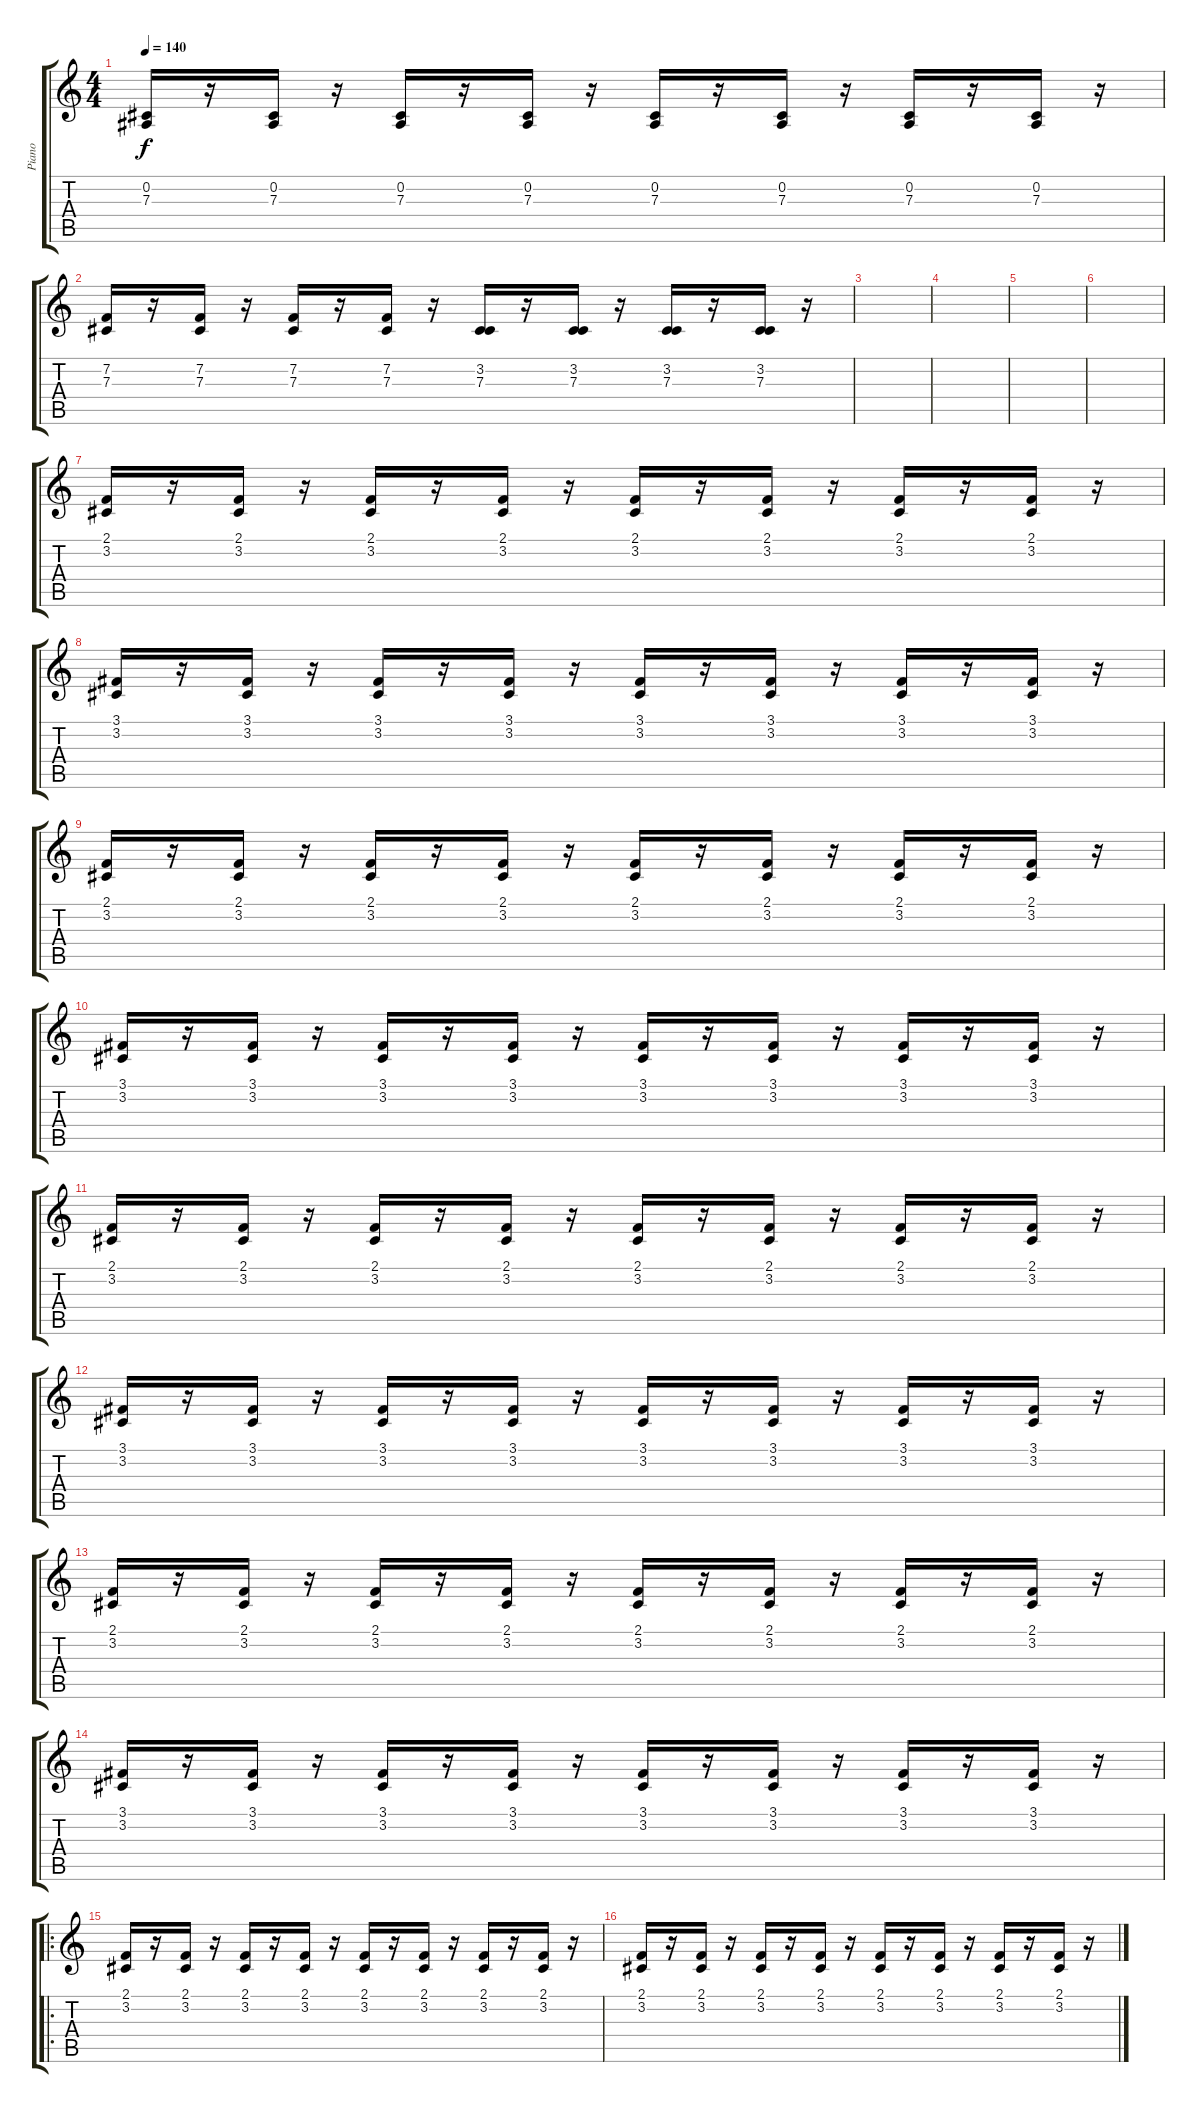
\track ("Piano" "Piano") {instrument acousticgrandpiano}
\staff {score tabs}
\tuning (Eb4 Bb3 Gb3 Db3 Ab2 Eb2) {hide}
\ts (4 4)
\tempo 140
\clef g2
\ks c
(0.2 7.3).16{dy f} r.16 (0.2 7.3).16 r.16 (0.2 7.3).16 r.16 (0.2 7.3).16 r.16 (0.2 7.3).16 r.16 (0.2 7.3).16 r.16 (0.2 7.3).16 r.16 (0.2 7.3).16 r.16 |
(7.2 7.3).16 r.16 (7.2 7.3).16 r.16 (7.2 7.3).16 r.16 (7.2 7.3).16 r.16 (3.2 7.3).16 r.16 (3.2 7.3).16 r.16 (3.2 7.3).16 r.16 (3.2 7.3).16 r.16 |
|
|
|
|
(2.1 3.2).16 r.16 (2.1 3.2).16 r.16 (2.1 3.2).16 r.16 (2.1 3.2).16 r.16 (2.1 3.2).16 r.16 (2.1 3.2).16 r.16 (2.1 3.2).16 r.16 (2.1 3.2).16 r.16 |
(3.1 3.2).16 r.16 (3.1 3.2).16 r.16 (3.1 3.2).16 r.16 (3.1 3.2).16 r.16 (3.1 3.2).16 r.16 (3.1 3.2).16 r.16 (3.1 3.2).16 r.16 (3.1 3.2).16 r.16 |
(2.1 3.2).16 r.16 (2.1 3.2).16 r.16 (2.1 3.2).16 r.16 (2.1 3.2).16 r.16 (2.1 3.2).16 r.16 (2.1 3.2).16 r.16 (2.1 3.2).16 r.16 (2.1 3.2).16 r.16 |
(3.1 3.2).16 r.16 (3.1 3.2).16 r.16 (3.1 3.2).16 r.16 (3.1 3.2).16 r.16 (3.1 3.2).16 r.16 (3.1 3.2).16 r.16 (3.1 3.2).16 r.16 (3.1 3.2).16 r.16 |
(2.1 3.2).16 r.16 (2.1 3.2).16 r.16 (2.1 3.2).16 r.16 (2.1 3.2).16 r.16 (2.1 3.2).16 r.16 (2.1 3.2).16 r.16 (2.1 3.2).16 r.16 (2.1 3.2).16 r.16 |
(3.1 3.2).16 r.16 (3.1 3.2).16 r.16 (3.1 3.2).16 r.16 (3.1 3.2).16 r.16 (3.1 3.2).16 r.16 (3.1 3.2).16 r.16 (3.1 3.2).16 r.16 (3.1 3.2).16 r.16 |
(2.1 3.2).16 r.16 (2.1 3.2).16 r.16 (2.1 3.2).16 r.16 (2.1 3.2).16 r.16 (2.1 3.2).16 r.16 (2.1 3.2).16 r.16 (2.1 3.2).16 r.16 (2.1 3.2).16 r.16 |
(3.1 3.2).16 r.16 (3.1 3.2).16 r.16 (3.1 3.2).16 r.16 (3.1 3.2).16 r.16 (3.1 3.2).16 r.16 (3.1 3.2).16 r.16 (3.1 3.2).16 r.16 (3.1 3.2).16 r.16 |
\ro
(2.1 3.2).16 r.16 (2.1 3.2).16 r.16 (2.1 3.2).16 r.16 (2.1 3.2).16 r.16 (2.1 3.2).16 r.16 (2.1 3.2).16 r.16 (2.1 3.2).16 r.16 (2.1 3.2).16 r.16 |
(2.1 3.2).16 r.16 (2.1 3.2).16 r.16 (2.1 3.2).16 r.16 (2.1 3.2).16 r.16 (2.1 3.2).16 r.16 (2.1 3.2).16 r.16 (2.1 3.2).16 r.16 (2.1 3.2).16 r.16
